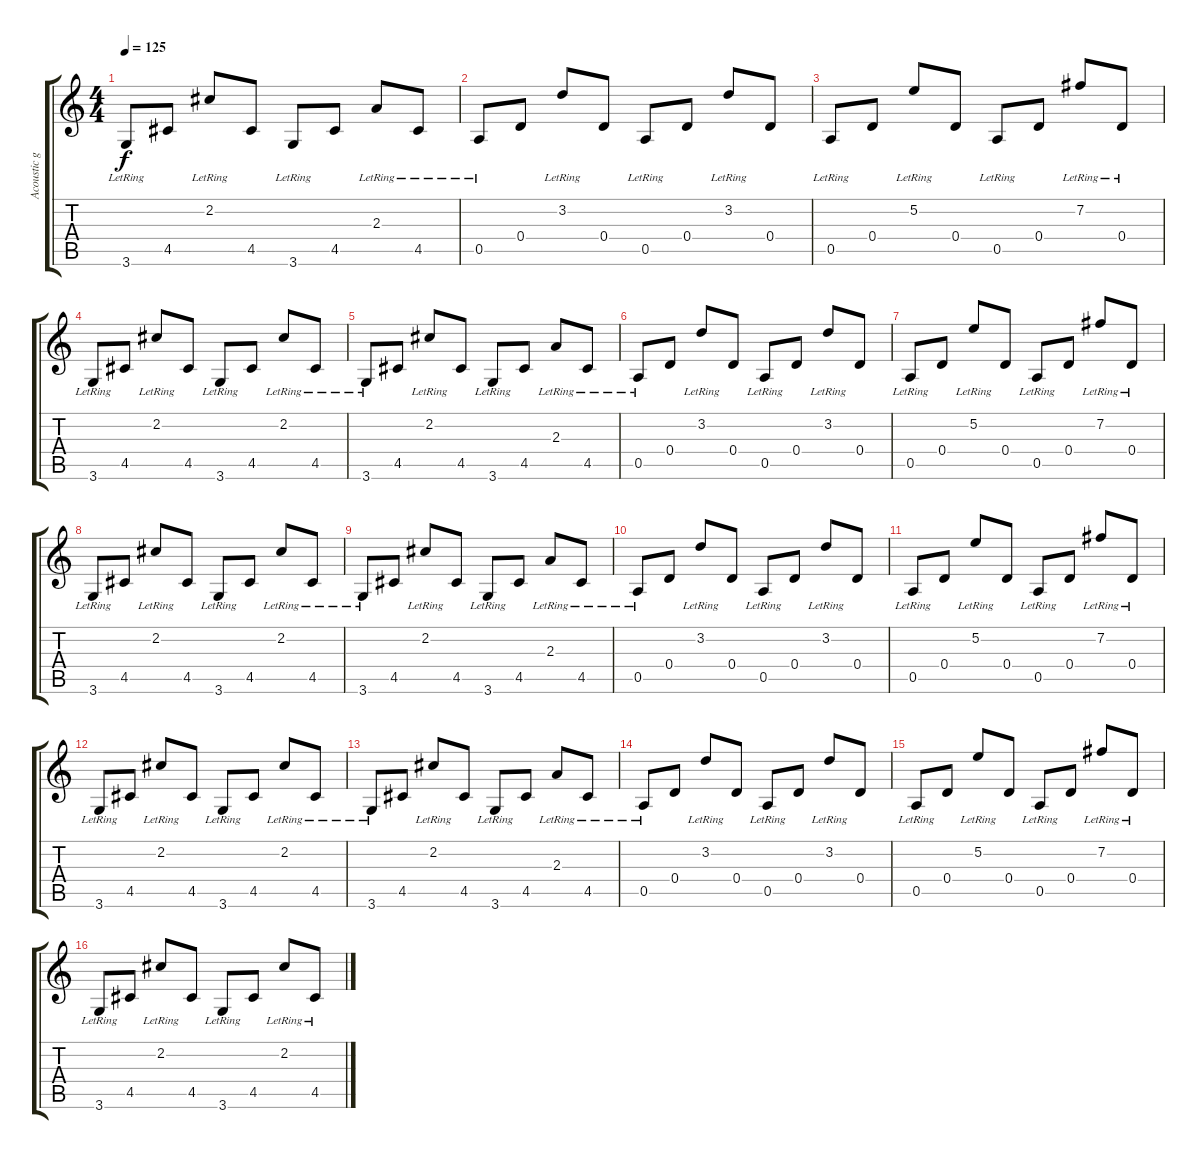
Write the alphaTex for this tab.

\track ("Acoustic guitar" "Acoustic g") {instrument acousticguitarsteel}
\staff {score tabs}
\tuning (E4 B3 G3 D3 A2 E2) {hide}
\ts (4 4)
\tempo 125
\clef g2
\ks c
3.6{lr}.8{dy f} 4.5.8 2.2{lr}.8 4.5.8 3.6{lr}.8 4.5.8 2.3{lr}.8 4.5{lr}.8 |
0.5{lr}.8 0.4.8 3.2{lr}.8 0.4.8 0.5{lr}.8 0.4.8 3.2{lr}.8 0.4.8 |
0.5{lr}.8 0.4.8 5.2{lr}.8 0.4.8 0.5{lr}.8 0.4.8 7.2{lr}.8 0.4{lr}.8 |
3.6{lr}.8 4.5.8 2.2{lr}.8 4.5.8 3.6{lr}.8 4.5.8 2.2{lr}.8 4.5{lr}.8 |
3.6{lr}.8 4.5.8 2.2{lr}.8 4.5.8 3.6{lr}.8 4.5.8 2.3{lr}.8 4.5{lr}.8 |
0.5{lr}.8 0.4.8 3.2{lr}.8 0.4.8 0.5{lr}.8 0.4.8 3.2{lr}.8 0.4.8 |
0.5{lr}.8 0.4.8 5.2{lr}.8 0.4.8 0.5{lr}.8 0.4.8 7.2{lr}.8 0.4{lr}.8 |
3.6{lr}.8 4.5.8 2.2{lr}.8 4.5.8 3.6{lr}.8 4.5.8 2.2{lr}.8 4.5{lr}.8 |
3.6{lr}.8 4.5.8 2.2{lr}.8 4.5.8 3.6{lr}.8 4.5.8 2.3{lr}.8 4.5{lr}.8 |
0.5{lr}.8 0.4.8 3.2{lr}.8 0.4.8 0.5{lr}.8 0.4.8 3.2{lr}.8 0.4.8 |
0.5{lr}.8 0.4.8 5.2{lr}.8 0.4.8 0.5{lr}.8 0.4.8 7.2{lr}.8 0.4{lr}.8 |
3.6{lr}.8 4.5.8 2.2{lr}.8 4.5.8 3.6{lr}.8 4.5.8 2.2{lr}.8 4.5{lr}.8 |
3.6{lr}.8 4.5.8 2.2{lr}.8 4.5.8 3.6{lr}.8 4.5.8 2.3{lr}.8 4.5{lr}.8 |
0.5{lr}.8 0.4.8 3.2{lr}.8 0.4.8 0.5{lr}.8 0.4.8 3.2{lr}.8 0.4.8 |
0.5{lr}.8 0.4.8 5.2{lr}.8 0.4.8 0.5{lr}.8 0.4.8 7.2{lr}.8 0.4{lr}.8 |
3.6{lr}.8 4.5.8 2.2{lr}.8 4.5.8 3.6{lr}.8 4.5.8 2.2{lr}.8 4.5{lr}.8
